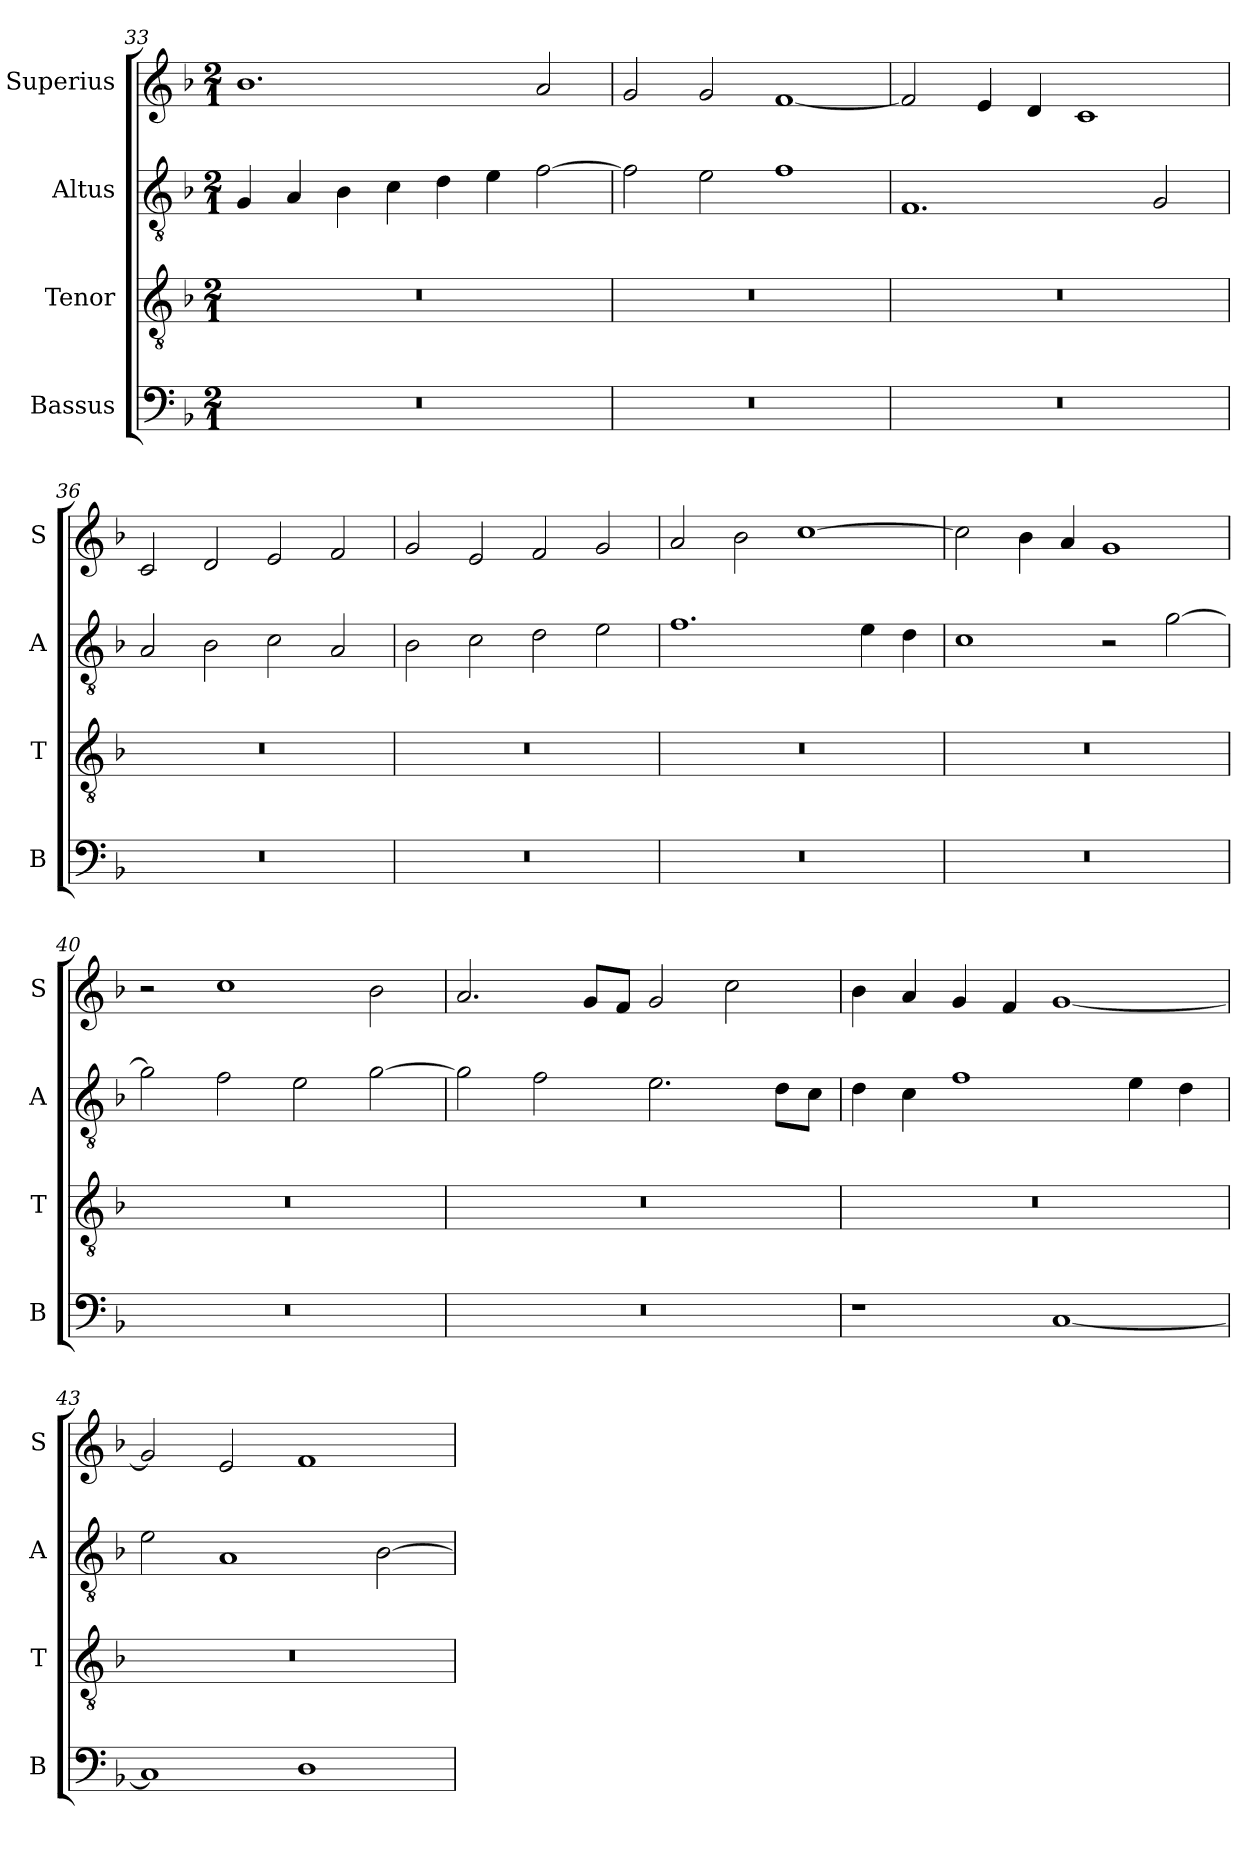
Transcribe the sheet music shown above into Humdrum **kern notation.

**kern	**kern	**kern	**kern
*part4	*part3	*part2	*part1
*staff4	*staff3	*staff2	*staff1
*I"Bassus	*I"Tenor	*I"Altus	*I"Superius
*I'B	*I'T	*I'A	*I'S
*clefF4	*clefGv2	*clefGv2	*clefG2
*k[b-]	*k[b-]	*k[b-]	*k[b-]
*F:	*F:	*F:	*F:
*M2/1	*M2/1	*M2/1	*M2/1
=33	=33	=33	=33
0r	0r	4G	1.b-
.	.	4A	.
.	.	4B-	.
.	.	4c	.
.	.	4d	.
.	.	4e	.
.	.	[2f	2a
=34	=34	=34	=34
0r	0r	2f]	2g
.	.	2e	2g
.	.	1f	[1f
=35	=35	=35	=35
0r	0r	1.F	2f]
.	.	.	4e
.	.	.	4d
.	.	.	1c
.	.	2G	.
=36	=36	=36	=36
0r	0r	2A	2c
.	.	2B-	2d
.	.	2c	2e
.	.	2A	2f
=37	=37	=37	=37
0r	0r	2B-	2g
.	.	2c	2e
.	.	2d	2f
.	.	2e	2g
=38	=38	=38	=38
0r	0r	1.f	2a
.	.	.	2b-
.	.	.	[1cc
.	.	4e	.
.	.	4d	.
=39	=39	=39	=39
0r	0r	1c	2cc]
.	.	.	4b-
.	.	.	4a
.	.	2r	1g
.	.	[2g	.
=40	=40	=40	=40
0r	0r	2g]	2r
.	.	2f	1cc
.	.	2e	.
.	.	[2g	2b-
=41	=41	=41	=41
0r	0r	2g]	2.a
.	.	2f	.
.	.	.	8gL
.	.	.	8fJ
.	.	2.e	2g
.	.	.	2cc
.	.	8dL	.
.	.	8cJ	.
=42	=42	=42	=42
1r	0r	4d	4b-
.	.	4c	4a
.	.	1f	4g
.	.	.	4f
[1C	.	.	[1g
.	.	4e	.
.	.	4d	.
=43	=43	=43	=43
1C]	0r	2e	2g]
.	.	1A	2e
1D	.	.	1f
.	.	[2B-	.
=	=	=	=
*-	*-	*-	*-
